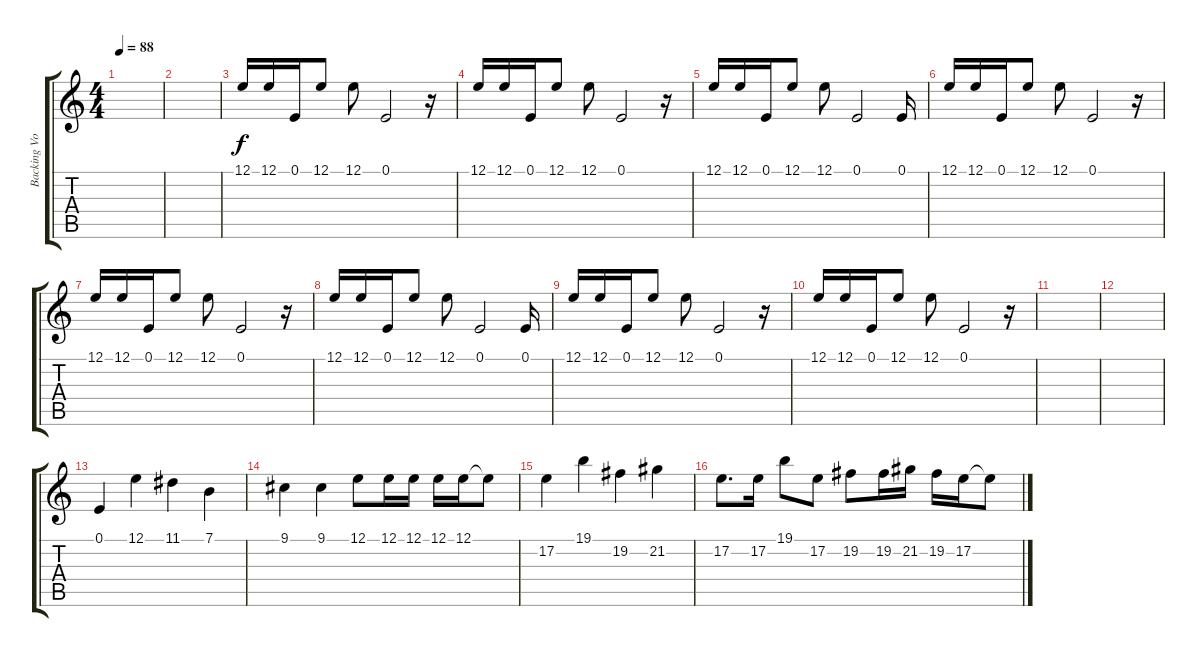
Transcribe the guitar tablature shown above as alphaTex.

\track ("Backing Vocals 1" "Backing Vo") {instrument tenorsax}
\staff {score tabs}
\tuning (E4 B3 G3 D3 A2 E2) {hide}
\ts (4 4)
\tempo 88
\clef g2
\ks c
|
|
12.1.16 12.1.16 0.1.16 12.1.8 12.1.8 0.1.2 r.16 |
12.1.16 12.1.16 0.1.16 12.1.8 12.1.8 0.1.2 r.16 |
12.1.16 12.1.16 0.1.16 12.1.8 12.1.8 0.1.2 0.1.16 |
12.1.16 12.1.16 0.1.16 12.1.8 12.1.8 0.1.2 r.16 |
12.1.16 12.1.16 0.1.16 12.1.8 12.1.8 0.1.2 r.16 |
12.1.16 12.1.16 0.1.16 12.1.8 12.1.8 0.1.2 0.1.16 |
12.1.16 12.1.16 0.1.16 12.1.8 12.1.8 0.1.2 r.16 |
12.1.16 12.1.16 0.1.16 12.1.8 12.1.8 0.1.2 r.16 |
|
|
0.1.4 12.1.4 11.1.4 7.1.4 |
9.1.4 9.1.4 12.1.8 12.1.16 12.1.16 12.1.16 12.1.16 12.1{t}.8 |
17.2.4 19.1.4 19.2.4 21.2.4 |
17.2.8{d} 17.2.16 19.1.8 17.2.8 19.2.8 19.2.16 21.2.16 19.2.16 17.2.16 17.2{t}.8
